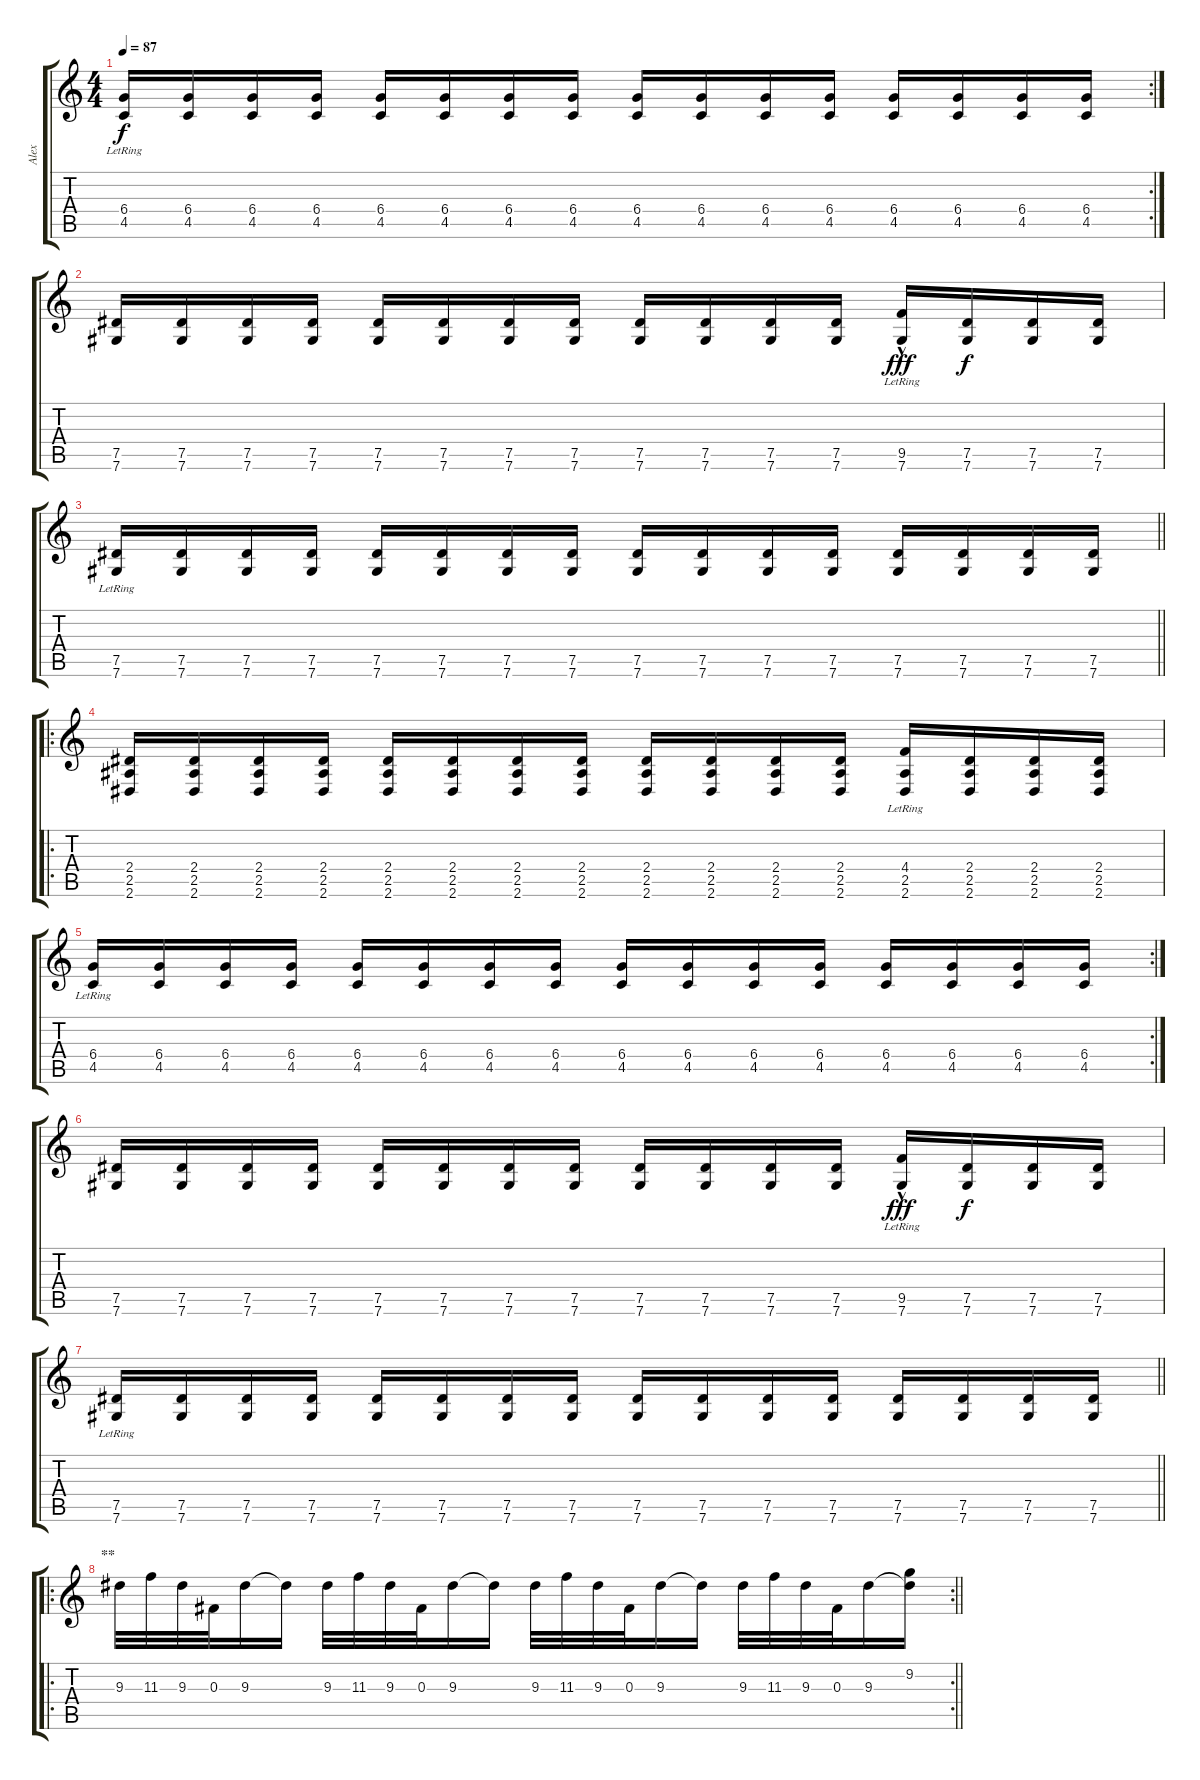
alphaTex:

\track ("Alex" "Alex") {instrument overdrivenguitar}
\staff {score tabs}
\tuning (Eb4 Bb3 Gb3 Db3 Ab2 Db2) {hide}
\rc 2
\ts (4 4)
\tempo 87
\clef g2
\ks c
(6.4{lr} 4.5).16{dy f} (6.4 4.5).16 (6.4 4.5).16 (6.4 4.5).16 (6.4 4.5).16 (6.4 4.5).16 (6.4 4.5).16 (6.4 4.5).16 (6.4 4.5).16 (6.4 4.5).16 (6.4 4.5).16 (6.4 4.5).16 (6.4 4.5).16 (6.4 4.5).16 (6.4 4.5).16 (6.4 4.5).16 |
(7.5 7.6).16 (7.5 7.6).16 (7.5 7.6).16 (7.5 7.6).16 (7.5 7.6).16 (7.5 7.6).16 (7.5 7.6).16 (7.5 7.6).16 (7.5 7.6).16 (7.5 7.6).16 (7.5 7.6).16 (7.5 7.6).16 (9.5{hac lr} 7.6).16{dy fff} (7.5 7.6).16{dy f} (7.5 7.6).16 (7.5 7.6).16 |
\barLineRight lightlight
(7.5{lr} 7.6).16 (7.5 7.6).16 (7.5 7.6).16 (7.5 7.6).16 (7.5 7.6).16 (7.5 7.6).16 (7.5 7.6).16 (7.5 7.6).16 (7.5 7.6).16 (7.5 7.6).16 (7.5 7.6).16 (7.5 7.6).16 (7.5 7.6).16 (7.5 7.6).16 (7.5 7.6).16 (7.5 7.6).16 |
\ro
(2.4 2.5 2.6).16 (2.4 2.5 2.6).16 (2.4 2.5 2.6).16 (2.4 2.5 2.6).16 (2.4 2.5 2.6).16 (2.4 2.5 2.6).16 (2.4 2.5 2.6).16 (2.4 2.5 2.6).16 (2.4 2.5 2.6).16 (2.4 2.5 2.6).16 (2.4 2.5 2.6).16 (2.4 2.5 2.6).16 (4.4{lr} 2.5 2.6).16 (2.4 2.5 2.6).16 (2.4 2.5 2.6).16 (2.4 2.5 2.6).16 |
\rc 2
(6.4{lr} 4.5).16 (6.4 4.5).16 (6.4 4.5).16 (6.4 4.5).16 (6.4 4.5).16 (6.4 4.5).16 (6.4 4.5).16 (6.4 4.5).16 (6.4 4.5).16 (6.4 4.5).16 (6.4 4.5).16 (6.4 4.5).16 (6.4 4.5).16 (6.4 4.5).16 (6.4 4.5).16 (6.4 4.5).16 |
(7.5 7.6).16 (7.5 7.6).16 (7.5 7.6).16 (7.5 7.6).16 (7.5 7.6).16 (7.5 7.6).16 (7.5 7.6).16 (7.5 7.6).16 (7.5 7.6).16 (7.5 7.6).16 (7.5 7.6).16 (7.5 7.6).16 (9.5{hac lr} 7.6).16{dy fff} (7.5 7.6).16{dy f} (7.5 7.6).16 (7.5 7.6).16 |
\barLineRight lightlight
(7.5{lr} 7.6).16 (7.5 7.6).16 (7.5 7.6).16 (7.5 7.6).16 (7.5 7.6).16 (7.5 7.6).16 (7.5 7.6).16 (7.5 7.6).16 (7.5 7.6).16 (7.5 7.6).16 (7.5 7.6).16 (7.5 7.6).16 (7.5 7.6).16 (7.5 7.6).16 (7.5 7.6).16 (7.5 7.6).16 |
\ro
\rc 2
\section ("" "**")
\barLineRight lightlight
9.3.32 11.3.32 9.3.32 0.3.32 9.3.16 9.3{t}.16 9.3.32 11.3.32 9.3.32 0.3.32 9.3.16 9.3{t}.16 9.3.32 11.3.32 9.3.32 0.3.32 9.3.16 9.3{t}.16 9.3.32 11.3.32 9.3.32 0.3.32 9.3.16 (9.2 9.3{t}).16
